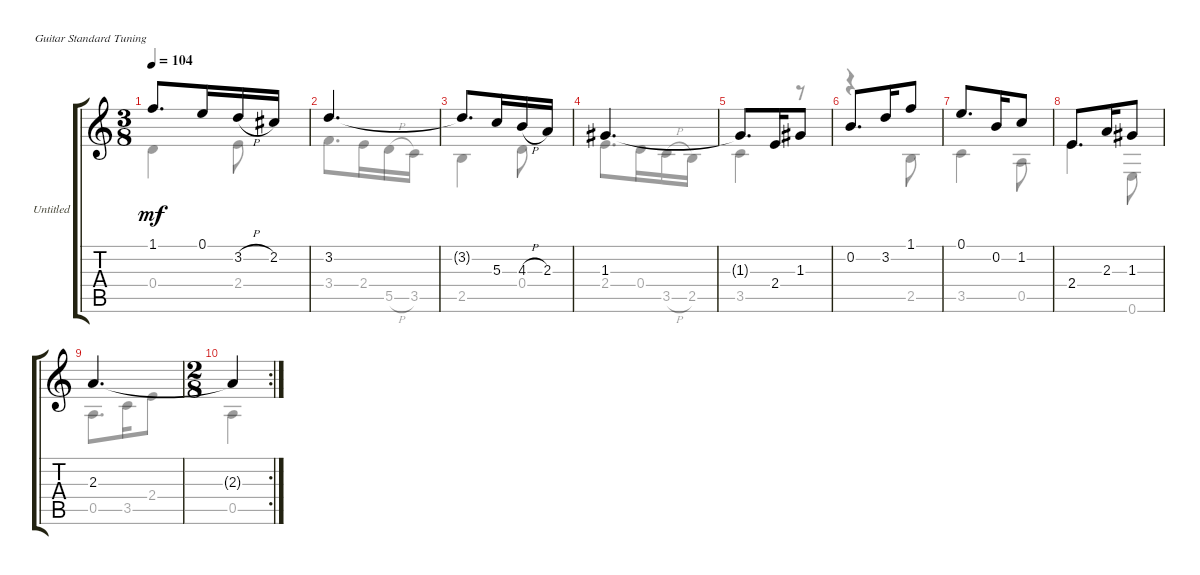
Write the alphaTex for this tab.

\bracketExtendMode groupsimilarinstruments
\firstSystemTrackNameOrientation horizontal
\otherSystemsTrackNameOrientation horizontal
\track ("Untitled" "Untitled") {instrument acousticguitarnylon}
\staff {score tabs}
\tuning (E4 B3 G3 D3 A2 E2)
\voice
\ts (3 8)
\tempo 104
\clef g2
\ks c
1.1.8{d dy mf} 0.1.16 3.2{h}.16 2.2.16 |
3.2.4{d} |
3.2{t}.8{d} 5.3.16 4.3{h}.16 2.3.16 |
1.3.4{d} |
1.3{t}.8{d} 2.4.16 1.3.8 |
0.2.8{d} 3.2.16 1.1.8 |
0.1.8{d} 0.2.16 1.2.8 |
2.4.8{d} 2.3.16 1.3.8 |
2.3.4{d} |
\rc 2
\ts (2 8)
2.3{t}.4
\voice
\clef g2
\ottava regular
\simile none
\ks c
0.4.4{dy mf} 2.4.8 |
3.4.8{d} 2.4.16 5.5{h}.16 3.5.16 |
2.5.4 0.4.8 |
2.4.8{d} 0.4.16 3.5{h}.16 2.5.16 |
3.5.4 r.8 |
r.4 2.5.8 |
3.5.4 0.5.8 |
2.4.4 0.6.8 |
0.5.8{d} 3.5.16 2.4.8 |
0.5.4
